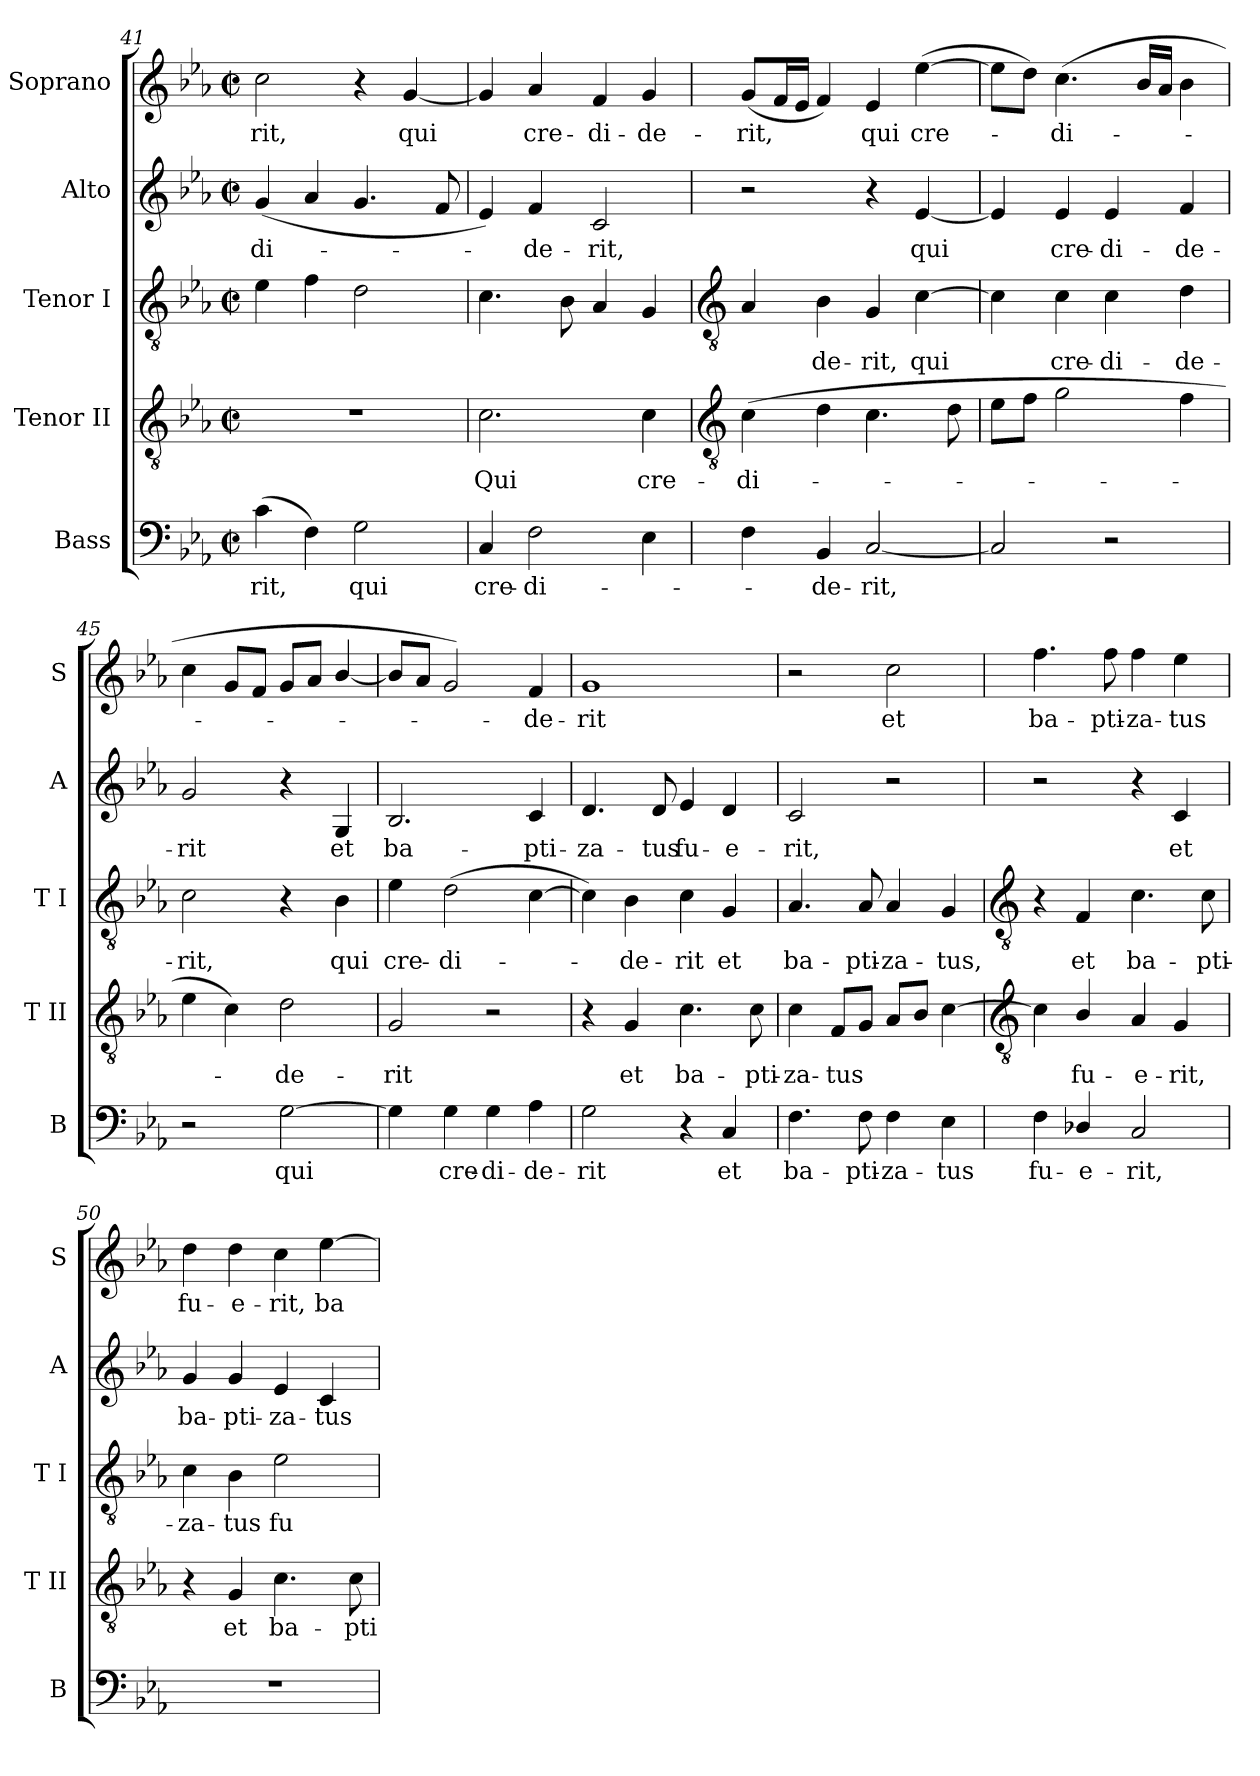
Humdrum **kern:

**kern	**text	**kern	**text	**kern	**text	**kern	**text	**kern	**text
*part5	*part5	*part4	*part4	*part3	*part3	*part2	*part2	*part1	*part1
*staff5	*staff5	*staff4	*staff4	*staff3	*staff3	*staff2	*staff2	*staff1	*staff1
*I"Bass	*	*I"Tenor II	*	*I"Tenor I	*	*I"Alto	*	*I"Soprano	*
*I'B	*	*I'T II	*	*I'T I	*	*I'A	*	*I'S	*
*clefF4	*	*clefGv2	*	*clefGv2	*	*clefG2	*	*clefG2	*
*k[b-e-a-]	*	*k[b-e-a-]	*	*k[b-e-a-]	*	*k[b-e-a-]	*	*k[b-e-a-]	*
*E-:	*	*E-:	*	*E-:	*	*E-:	*	*E-:	*
*M2/2	*	*M2/2	*	*M2/2	*	*M2/2	*	*M2/2	*
*met(c|)	*	*met(c|)	*	*met(c|)	*	*met(c|)	*	*met(c|)	*
=41	=41	=41	=41	=41	=41	=41	=41	=41	=41
!	!LO:LY:b	!	!	!	!	!	!LO:LY:b	!	!LO:LY:b
(>4c	-rit,	1r	.	4e-	.	(<4g	-di-	2cc	-rit,
4F)	.	.	.	4f	.	4a-	.	.	.
!	!LO:LY:b	!	!	!	!	!	!	!	!
2G	qui	.	.	2d	.	4.g	.	4r	.
!	!	!	!	!	!	!	!	!	!LO:LY:b
.	.	.	.	.	.	.	.	[4g	qui
.	.	.	.	.	.	8f	.	.	.
=42	=42	=42	=42	=42	=42	=42	=42	=42	=42
!	!LO:LY:b	!	!LO:LY:b	!	!	!	!	!	!
4C	cre-	2.c	Qui	4.c	.	4e-)	.	4g]	.
!	!LO:LY:b	!	!	!	!	!	!LO:LY:b	!	!LO:LY:b
2F	-di-	.	.	.	.	4f	de-	4a-	cre-
.	.	.	.	8B-	.	.	.	.	.
!	!	!	!	!	!	!	!LO:LY:b	!	!LO:LY:b
.	.	.	.	4A-	.	2c	-rit,	4f	-di-
!	!	!	!LO:LY:b	!	!	!	!	!	!LO:LY:b
4E-	.	4c	cre-	4G	.	.	.	4g	-de-
!!LO:LB:g=z
=43	=43	=43	=43	=43	=43	=43	=43	=43	=43
*	*	*clefGv2	*	*clefGv2	*	*	*	*	*
!	!	!	!LO:LY:b	!	!	!	!	!	!LO:LY:b
4F	.	(>4c	-di-	4A-	.	2r	.	(<8gL	-rit,
.	.	.	.	.	.	.	.	16fL	.
.	.	.	.	.	.	.	.	16e-JJ	.
!	!LO:LY:b	!	!	!	!LO:LY:b	!	!	!	!
4BB-	de-	4d	.	4B-	de-	.	.	4f)	.
!	!LO:LY:b	!	!	!	!LO:LY:b	!	!	!	!LO:LY:b
[2C	-rit,	4.c	.	4G	-rit,	4r	.	4e-	qui
!	!	!	!	!	!LO:LY:b	!	!LO:LY:b	!	!LO:LY:b
.	.	.	.	[4c	qui	[4e-	qui	(>[4ee-	cre-
.	.	8d	.	.	.	.	.	.	.
=44	=44	=44	=44	=44	=44	=44	=44	=44	=44
2C]	.	8e-L	.	4c]	.	4e-]	.	8ee-L]	.
.	.	8fJ	.	.	.	.	.	8ddJ)	.
!	!	!	!	!	!LO:LY:b	!	!LO:LY:b	!	!LO:LY:b
.	.	2g	.	4c	cre-	4e-	cre-	(<4.cc	di-
!	!	!	!	!	!LO:LY:b	!	!LO:LY:b	!	!
2r	.	.	.	4c	-di-	4e-	-di-	.	.
.	.	.	.	.	.	.	.	16b-LL	.
.	.	.	.	.	.	.	.	16a-JJ	.
!	!	!	!	!	!LO:LY:b	!	!LO:LY:b	!	!
.	.	4f	.	4d	-de-	4f	-de-	4b-	.
=45	=45	=45	=45	=45	=45	=45	=45	=45	=45
!	!	!	!	!	!LO:LY:b	!	!LO:LY:b	!	!
2r	.	4e-	.	2c	-rit,	2g	-rit	4cc	.
.	.	4c)	.	.	.	.	.	8gL	.
.	.	.	.	.	.	.	.	8fJ	.
!	!LO:LY:b	!	!LO:LY:b	!	!	!	!	!	!
[2G	qui	2d	de-	4r	.	4r	.	8gL	.
.	.	.	.	.	.	.	.	8a-J	.
!	!	!	!	!	!LO:LY:b	!	!LO:LY:b	!	!
.	.	.	.	4B-	qui	4G	et	[4b-/	.
=46	=46	=46	=46	=46	=46	=46	=46	=46	=46
!	!	!	!LO:LY:b	!	!LO:LY:b	!	!LO:LY:b	!	!
4G]	.	2G	-rit	4e-	cre-	2.B-	ba-	8b-L]	.
.	.	.	.	.	.	.	.	8a-J	.
!	!LO:LY:b	!	!	!	!LO:LY:b	!	!	!	!
4G	cre-	.	.	(>2d	-di-	.	.	2g)	.
!	!LO:LY:b	!	!	!	!	!	!	!	!
4G	-di-	2r	.	.	.	.	.	.	.
!	!LO:LY:b	!	!	!	!	!	!LO:LY:b	!	!LO:LY:b
4A-	-de-	.	.	[4c	.	4c	-pti-	4f	de-
=47	=47	=47	=47	=47	=47	=47	=47	=47	=47
!	!LO:LY:b	!	!	!	!	!	!LO:LY:b	!	!LO:LY:b
2G	-rit	4r	.	4c])	.	4.d	-za-	1g	-rit
!	!	!	!LO:LY:b	!	!LO:LY:b	!	!	!	!
.	.	4G	et	4B-	de-	.	.	.	.
!	!	!	!	!	!	!	!LO:LY:b	!	!
.	.	.	.	.	.	8d	-tus	.	.
!	!	!	!LO:LY:b	!	!LO:LY:b	!	!LO:LY:b	!	!
4r	.	4.c	ba-	4c	-rit	4e-	fu-	.	.
!	!LO:LY:b	!	!	!	!LO:LY:b	!	!LO:LY:b	!	!
4C	et	.	.	4G	et	4d	-e-	.	.
!	!	!	!LO:LY:b	!	!	!	!	!	!
.	.	8c	-pti-	.	.	.	.	.	.
=48	=48	=48	=48	=48	=48	=48	=48	=48	=48
!	!LO:LY:b	!	!LO:LY:b	!	!LO:LY:b	!	!LO:LY:b	!	!
4.F	ba-	4c	-za-	4.A-	ba-	2c	-rit,	2r	.
!	!	!	!LO:LY:b	!	!	!	!	!	!
.	.	8FL	-tus	.	.	.	.	.	.
!	!LO:LY:b	!	!	!	!LO:LY:b	!	!	!	!
8F	-pti-	8GJ	.	8A-	-pti-	.	.	.	.
!	!LO:LY:b	!	!	!	!LO:LY:b	!	!	!	!LO:LY:b
4F	-za-	8A-L	.	4A-	-za-	2r	.	2cc	et
.	.	8B-J	.	.	.	.	.	.	.
!	!LO:LY:b	!	!	!	!LO:LY:b	!	!	!	!
4E-	-tus	[4c	.	4G	-tus,	.	.	.	.
!!LO:LB:g=z
=49	=49	=49	=49	=49	=49	=49	=49	=49	=49
*	*	*clefGv2	*	*clefGv2	*	*	*	*	*
!	!LO:LY:b	!	!	!	!	!	!	!	!LO:LY:b
4F	fu-	4c]	.	4r	.	2r	.	4.ff	ba-
!	!LO:LY:b	!	!LO:LY:b	!	!LO:LY:b	!	!	!	!
4D-X/	-e-	4B-/	fu-	4F	et	.	.	.	.
!	!	!	!	!	!	!	!	!	!LO:LY:b
.	.	.	.	.	.	.	.	8ff	-pti--
!	!LO:LY:b	!	!LO:LY:b	!	!LO:LY:b	!	!	!	!LO:LY:b
2C	-rit,	4A-	-e-	4.c	ba-	4r	.	4ff	-za-
!	!	!	!LO:LY:b	!	!	!	!LO:LY:b	!	!LO:LY:b
.	.	4G	-rit,	.	.	4c	et	4ee-	-tus
!	!	!	!	!	!LO:LY:b	!	!	!	!
.	.	.	.	8c	-pti-	.	.	.	.
=50	=50	=50	=50	=50	=50	=50	=50	=50	=50
!	!	!	!	!	!LO:LY:b	!	!LO:LY:b	!	!LO:LY:b
1r	.	4r	.	4c	-za-	4g	ba-	4dd	fu-
!	!	!	!LO:LY:b	!	!LO:LY:b	!	!LO:LY:b	!	!LO:LY:b
.	.	4G	et	4B-	-tus	4g	-pti-	4dd	-e-
!	!	!	!LO:LY:b	!	!LO:LY:b	!	!LO:LY:b	!	!LO:LY:b
.	.	4.c	ba-	2e-	fu-	4e-	-za-	4cc	-rit,
!	!	!	!	!	!	!	!LO:LY:b	!	!LO:LY:b
.	.	.	.	.	.	4c	-tus	[4ee-	ba-
!	!	!	!LO:LY:b	!	!	!	!	!	!
.	.	8c	-pti-	.	.	.	.	.	.
=	=	=	=	=	=	=	=	=	=
*-	*-	*-	*-	*-	*-	*-	*-	*-	*-
